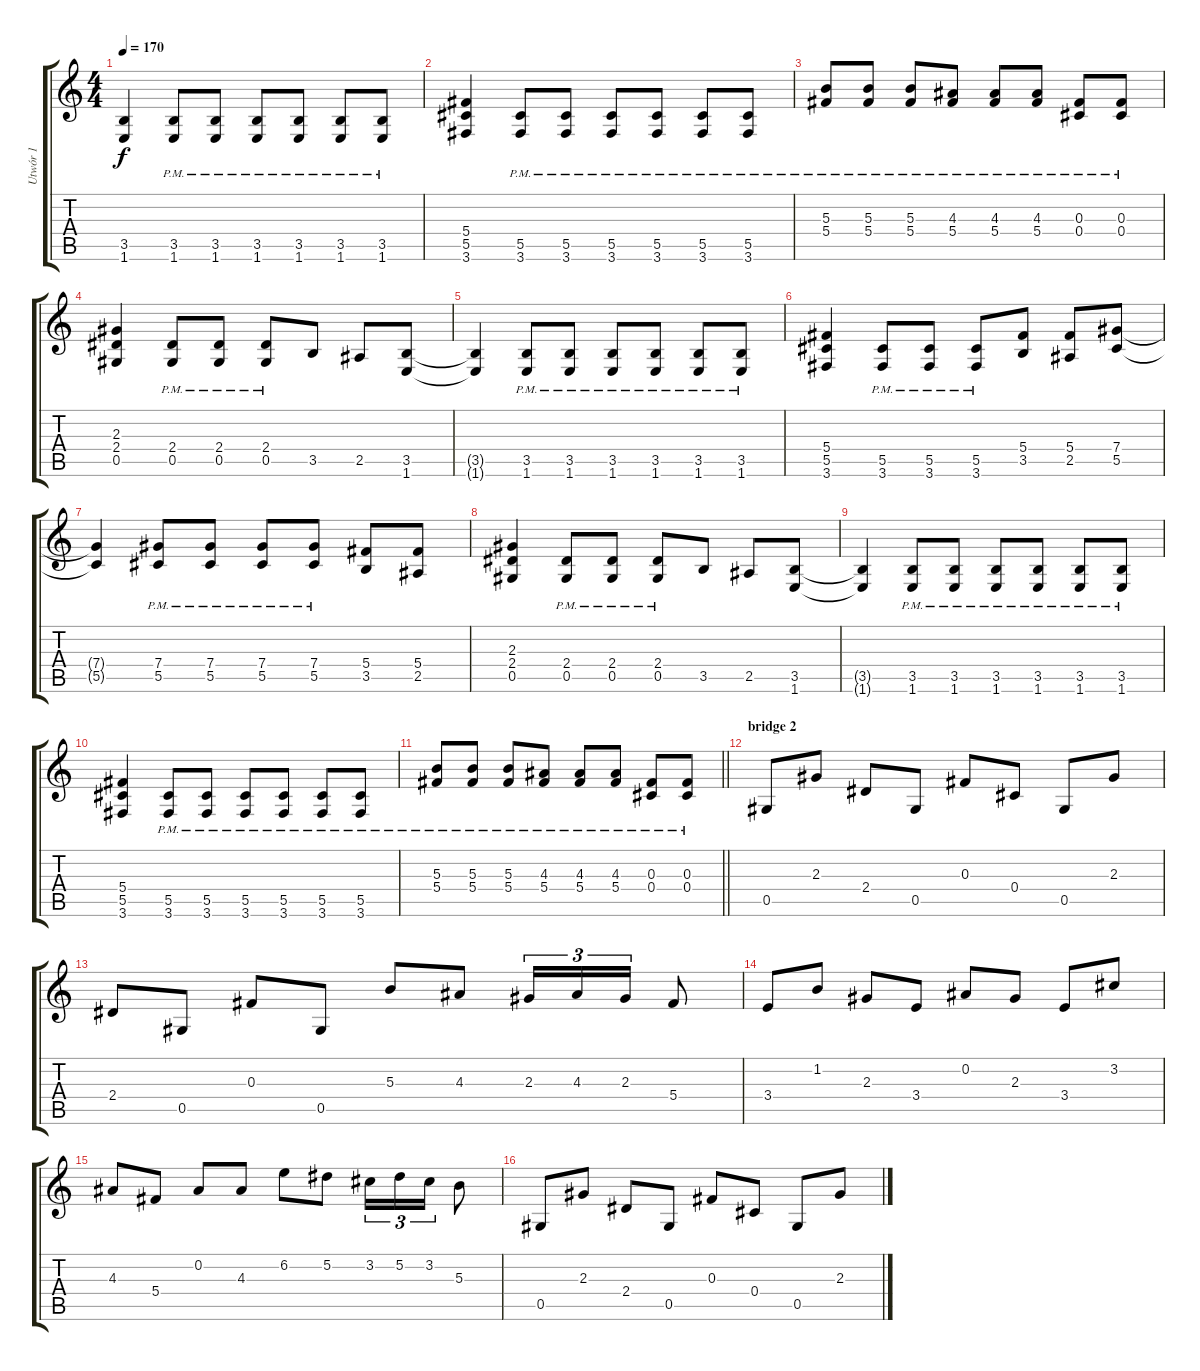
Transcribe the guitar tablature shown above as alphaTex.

\track ("Utwór 1" "Utwór 1") {instrument overdrivenguitar}
\staff {score tabs}
\tuning (Eb4 Bb3 Gb3 Db3 Ab2 Eb2) {hide}
\ts (4 4)
\tempo 170
\clef g2
\ks c
(3.5{t} 1.6{t}).4{dy f} (3.5{pm} 1.6{pm}).8 (3.5{pm} 1.6{pm}).8 (3.5{pm} 1.6{pm}).8 (3.5{pm} 1.6{pm}).8 (3.5{pm} 1.6{pm}).8 (3.5{pm} 1.6{pm}).8 |
(5.4 5.5 3.6).4 (5.5{pm} 3.6{pm}).8 (5.5{pm} 3.6{pm}).8 (5.5{pm} 3.6{pm}).8 (5.5{pm} 3.6{pm}).8 (5.5{pm} 3.6{pm}).8 (5.5{pm} 3.6{pm}).8 |
(5.3{pm} 5.4{pm}).8 (5.3{pm} 5.4{pm}).8 (5.3{pm} 5.4{pm}).8 (4.3{pm} 5.4{pm}).8 (4.3{pm} 5.4{pm}).8 (4.3{pm} 5.4{pm}).8 (0.3{pm} 0.4{pm}).8 (0.3{pm} 0.4{pm}).8 |
(2.3 2.4 0.5).4 (2.4{pm} 0.5{pm}).8 (2.4{pm} 0.5{pm}).8 (2.4{pm} 0.5{pm}).8 3.5.8 2.5.8 (3.5 1.6).8 |
(3.5{t} 1.6{t}).4 (3.5{pm} 1.6{pm}).8 (3.5{pm} 1.6{pm}).8 (3.5{pm} 1.6{pm}).8 (3.5{pm} 1.6{pm}).8 (3.5{pm} 1.6{pm}).8 (3.5{pm} 1.6{pm}).8 |
(5.4 5.5 3.6).4 (5.5{pm} 3.6{pm}).8 (5.5{pm} 3.6{pm}).8 (5.5{pm} 3.6{pm}).8 (5.4 3.5).8 (5.4 2.5).8 (7.4 5.5).8 |
(7.4{t} 5.5{t}).4 (7.4{pm} 5.5{pm}).8 (7.4{pm} 5.5{pm}).8 (7.4{pm} 5.5{pm}).8 (7.4{pm} 5.5{pm}).8 (5.4 3.5).8 (5.4 2.5).8 |
(2.3 2.4 0.5).4 (2.4{pm} 0.5{pm}).8 (2.4{pm} 0.5{pm}).8 (2.4{pm} 0.5{pm}).8 3.5.8 2.5.8 (3.5 1.6).8 |
(3.5{t} 1.6{t}).4 (3.5{pm} 1.6{pm}).8 (3.5{pm} 1.6{pm}).8 (3.5{pm} 1.6{pm}).8 (3.5{pm} 1.6{pm}).8 (3.5{pm} 1.6{pm}).8 (3.5{pm} 1.6{pm}).8 |
(5.4 5.5 3.6).4 (5.5{pm} 3.6{pm}).8 (5.5{pm} 3.6{pm}).8 (5.5{pm} 3.6{pm}).8 (5.5{pm} 3.6{pm}).8 (5.5{pm} 3.6{pm}).8 (5.5{pm} 3.6{pm}).8 |
\barLineRight lightlight
(5.3{pm} 5.4{pm}).8 (5.3{pm} 5.4{pm}).8 (5.3{pm} 5.4{pm}).8 (4.3{pm} 5.4{pm}).8 (4.3{pm} 5.4{pm}).8 (4.3{pm} 5.4{pm}).8 (0.3{pm} 0.4{pm}).8 (0.3{pm} 0.4{pm}).8 |
\section ("" "bridge 2")
0.5.8 2.3.8 2.4.8 0.5.8 0.3.8 0.4.8 0.5.8 2.3.8 |
2.4.8 0.5.8 0.3.8 0.5.8 5.3.8 4.3.8 2.3.16{tu (3 2)} 4.3.16{tu (3 2)} 2.3.16{tu (3 2)} 5.4.8 |
3.4.8 1.2.8 2.3.8 3.4.8 0.2.8 2.3.8 3.4.8 3.2.8 |
4.3.8 5.4.8 0.2.8 4.3.8 6.2.8 5.2.8 3.2.16{tu (3 2)} 5.2.16{tu (3 2)} 3.2.16{tu (3 2)} 5.3.8 |
0.5.8 2.3.8 2.4.8 0.5.8 0.3.8 0.4.8 0.5.8 2.3.8
